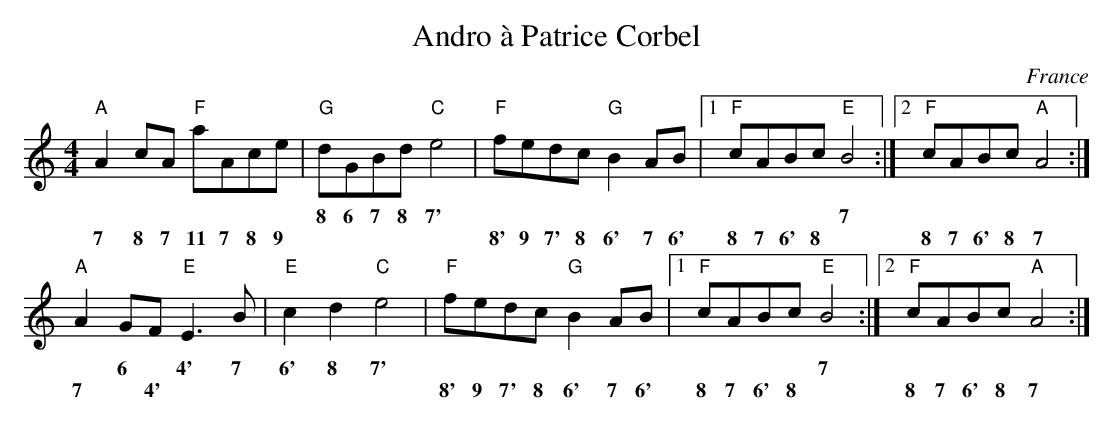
X:1
T:Andro à Patrice Corbel
O:France
M:4/4
K:Am
 "A"A2 cA "F" aAce | "G"dGBd "C"e4 | "F"fedc "G"B2 AB |1 "F"cABc "E"B4 :|2 "F"cABc "A"A4 :|
w:    *  * * * * * *   8 6 7 8  7'   * * * *  * * *   * * * *  7   * * * *  *
w:    7  8 7 11 7 8 9   * * * *  *   8' 9 7' 8  6' 7 6'   8 7 6' 8  *   8 7 6' 8  7
 "A"A2 GF "E"E3 B | "E"c2 d2 "C"e4 | "F"fedc "G"B2 AB |1 "F"cABc "E"B4 :|2 "F"cABc "A"A4 :|
w:    * 6 *  4' 7   6' 8  7'   * * * *  * * *   * * * *  7   * * * *  *
w:    7 * 4'  * *   * *  *   8' 9 7' 8  6' 7 6'   8 7 6' 8  *   8 7 6' 8  7
